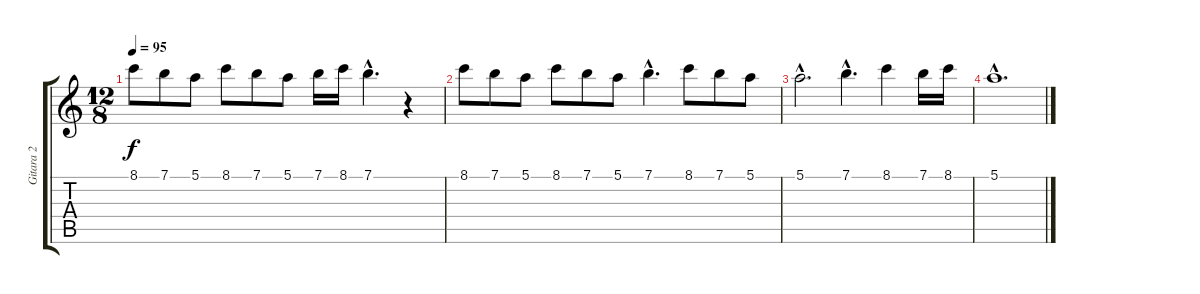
\track ("Gitara 2" "Gitara 2") {instrument distortionguitar}
\staff {score tabs}
\tuning (E4 B3 G3 D3 A2 E2) {hide}
\ts (12 8)
\tempo 95
\clef g2
\ks c
8.1.8{dy f} 7.1.8 5.1.8 8.1.8 7.1.8 5.1.8 7.1.16 8.1.16 7.1{hac}.4{d} r.4 |
8.1.8 7.1.8 5.1.8 8.1.8 7.1.8 5.1.8 7.1{hac}.4{d} 8.1.8 7.1.8 5.1.8 |
5.1{hac}.2{d} 7.1{hac}.4{d} 8.1.4 7.1.16 8.1.16 |
5.1{hac}.1{d}
